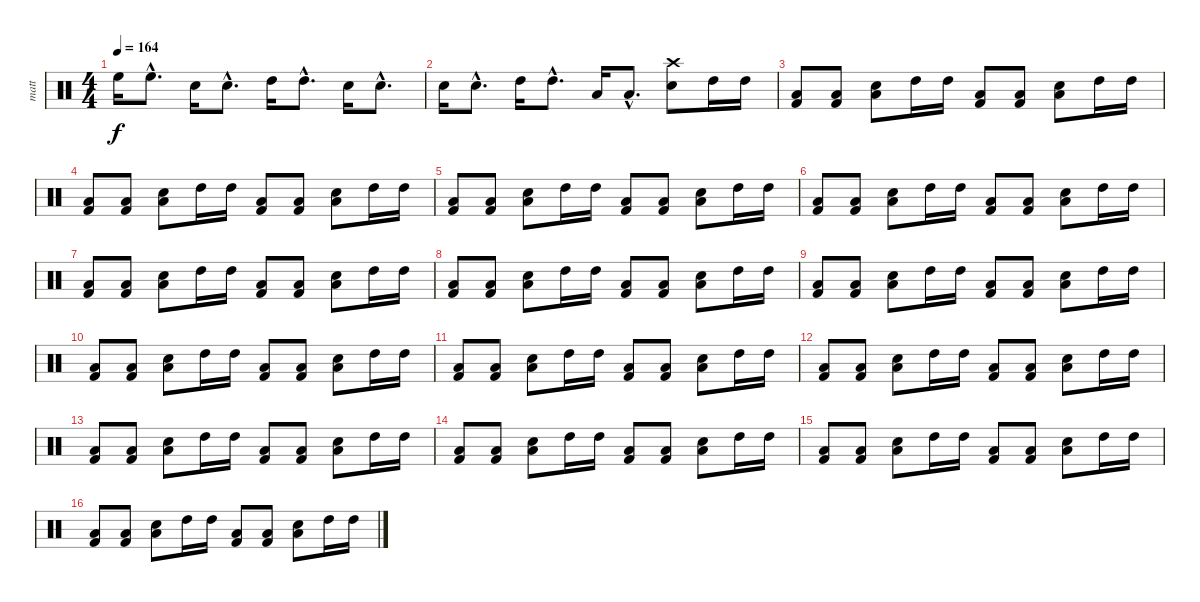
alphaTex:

\track ("matt" "matt") {instrument percussion}
\staff {score}
\articulation defaults
\ts (4 4)
\tempo 164
\clef neutral
\ks c "High Floor Tom (hit)".16{dy f} "High Floor Tom (hit)"{hac}.8{d} "Electric Snare (hit)".16 "Electric Snare (hit)"{hac}.8{d} "High Tom (hit)".16 "High Tom (hit)"{hac}.8{d} "Electric Snare (hit)".16 "Electric Snare (hit)"{hac}.8{d}
|
"Electric Snare (hit)".16 "Electric Snare (hit)"{hac}.8{d} "High Tom (hit)".16 "High Tom (hit)"{hac}.8{d} "Low Tom (hit)".16 "Low Tom (hit)"{hac}.8{d} ("Crash high (hit)" "Electric Snare (hit)").8 "High Tom (hit)".16 "High Tom (hit)".16 |
("Low Tom (hit)" "Kick (hit) 2").8 ("Low Tom (hit)" "Kick (hit) 2").8 ("Low Tom (hit)" "Electric Snare (hit)").8 "High Tom (hit)".16 "High Tom (hit)".16 ("Low Tom (hit)" "Kick (hit) 2").8 ("Low Tom (hit)" "Kick (hit) 2").8 ("Low Tom (hit)" "Electric Snare (hit)").8 "High Tom (hit)".16 "High Tom (hit)".16 |
("Low Tom (hit)" "Kick (hit) 2").8 ("Low Tom (hit)" "Kick (hit) 2").8 ("Low Tom (hit)" "Electric Snare (hit)").8 "High Tom (hit)".16 "High Tom (hit)".16 ("Low Tom (hit)" "Kick (hit) 2").8 ("Low Tom (hit)" "Kick (hit) 2").8 ("Low Tom (hit)" "Electric Snare (hit)").8 "High Tom (hit)".16 "High Tom (hit)".16 |
("Low Tom (hit)" "Kick (hit) 2").8 ("Low Tom (hit)" "Kick (hit) 2").8 ("Low Tom (hit)" "Electric Snare (hit)").8 "High Tom (hit)".16 "High Tom (hit)".16 ("Low Tom (hit)" "Kick (hit) 2").8 ("Low Tom (hit)" "Kick (hit) 2").8 ("Low Tom (hit)" "Electric Snare (hit)").8 "High Tom (hit)".16 "High Tom (hit)".16 |
("Low Tom (hit)" "Kick (hit) 2").8 ("Low Tom (hit)" "Kick (hit) 2").8 ("Low Tom (hit)" "Electric Snare (hit)").8 "High Tom (hit)".16 "High Tom (hit)".16 ("Low Tom (hit)" "Kick (hit) 2").8 ("Low Tom (hit)" "Kick (hit) 2").8 ("Low Tom (hit)" "Electric Snare (hit)").8 "High Tom (hit)".16 "High Tom (hit)".16 |
("Low Tom (hit)" "Kick (hit) 2").8 ("Low Tom (hit)" "Kick (hit) 2").8 ("Low Tom (hit)" "Electric Snare (hit)").8 "High Tom (hit)".16 "High Tom (hit)".16 ("Low Tom (hit)" "Kick (hit) 2").8 ("Low Tom (hit)" "Kick (hit) 2").8 ("Low Tom (hit)" "Electric Snare (hit)").8 "High Tom (hit)".16 "High Tom (hit)".16 |
("Low Tom (hit)" "Kick (hit) 2").8 ("Low Tom (hit)" "Kick (hit) 2").8 ("Low Tom (hit)" "Electric Snare (hit)").8 "High Tom (hit)".16 "High Tom (hit)".16 ("Low Tom (hit)" "Kick (hit) 2").8 ("Low Tom (hit)" "Kick (hit) 2").8 ("Low Tom (hit)" "Electric Snare (hit)").8 "High Tom (hit)".16 "High Tom (hit)".16 |
("Low Tom (hit)" "Kick (hit) 2").8 ("Low Tom (hit)" "Kick (hit) 2").8 ("Low Tom (hit)" "Electric Snare (hit)").8 "High Tom (hit)".16 "High Tom (hit)".16 ("Low Tom (hit)" "Kick (hit) 2").8 ("Low Tom (hit)" "Kick (hit) 2").8 ("Low Tom (hit)" "Electric Snare (hit)").8 "High Tom (hit)".16 "High Tom (hit)".16 |
("Low Tom (hit)" "Kick (hit) 2").8 ("Low Tom (hit)" "Kick (hit) 2").8 ("Low Tom (hit)" "Electric Snare (hit)").8 "High Tom (hit)".16 "High Tom (hit)".16 ("Low Tom (hit)" "Kick (hit) 2").8 ("Low Tom (hit)" "Kick (hit) 2").8 ("Low Tom (hit)" "Electric Snare (hit)").8 "High Tom (hit)".16 "High Tom (hit)".16 |
("Low Tom (hit)" "Kick (hit) 2").8 ("Low Tom (hit)" "Kick (hit) 2").8 ("Low Tom (hit)" "Electric Snare (hit)").8 "High Tom (hit)".16 "High Tom (hit)".16 ("Low Tom (hit)" "Kick (hit) 2").8 ("Low Tom (hit)" "Kick (hit) 2").8 ("Low Tom (hit)" "Electric Snare (hit)").8 "High Tom (hit)".16 "High Tom (hit)".16 |
("Low Tom (hit)" "Kick (hit) 2").8 ("Low Tom (hit)" "Kick (hit) 2").8 ("Low Tom (hit)" "Electric Snare (hit)").8 "High Tom (hit)".16 "High Tom (hit)".16 ("Low Tom (hit)" "Kick (hit) 2").8 ("Low Tom (hit)" "Kick (hit) 2").8 ("Low Tom (hit)" "Electric Snare (hit)").8 "High Tom (hit)".16 "High Tom (hit)".16 |
("Low Tom (hit)" "Kick (hit) 2").8 ("Low Tom (hit)" "Kick (hit) 2").8 ("Low Tom (hit)" "Electric Snare (hit)").8 "High Tom (hit)".16 "High Tom (hit)".16 ("Low Tom (hit)" "Kick (hit) 2").8 ("Low Tom (hit)" "Kick (hit) 2").8 ("Low Tom (hit)" "Electric Snare (hit)").8 "High Tom (hit)".16 "High Tom (hit)".16 |
("Low Tom (hit)" "Kick (hit) 2").8 ("Low Tom (hit)" "Kick (hit) 2").8 ("Low Tom (hit)" "Electric Snare (hit)").8 "High Tom (hit)".16 "High Tom (hit)".16 ("Low Tom (hit)" "Kick (hit) 2").8 ("Low Tom (hit)" "Kick (hit) 2").8 ("Low Tom (hit)" "Electric Snare (hit)").8 "High Tom (hit)".16 "High Tom (hit)".16 |
("Low Tom (hit)" "Kick (hit) 2").8 ("Low Tom (hit)" "Kick (hit) 2").8 ("Low Tom (hit)" "Electric Snare (hit)").8 "High Tom (hit)".16 "High Tom (hit)".16 ("Low Tom (hit)" "Kick (hit) 2").8 ("Low Tom (hit)" "Kick (hit) 2").8 ("Low Tom (hit)" "Electric Snare (hit)").8 "High Tom (hit)".16 "High Tom (hit)".16 |
("Low Tom (hit)" "Kick (hit) 2").8 ("Low Tom (hit)" "Kick (hit) 2").8 ("Low Tom (hit)" "Electric Snare (hit)").8 "High Tom (hit)".16 "High Tom (hit)".16 ("Low Tom (hit)" "Kick (hit) 2").8 ("Low Tom (hit)" "Kick (hit) 2").8 ("Low Tom (hit)" "Electric Snare (hit)").8 "High Tom (hit)".16 "High Tom (hit)".16
